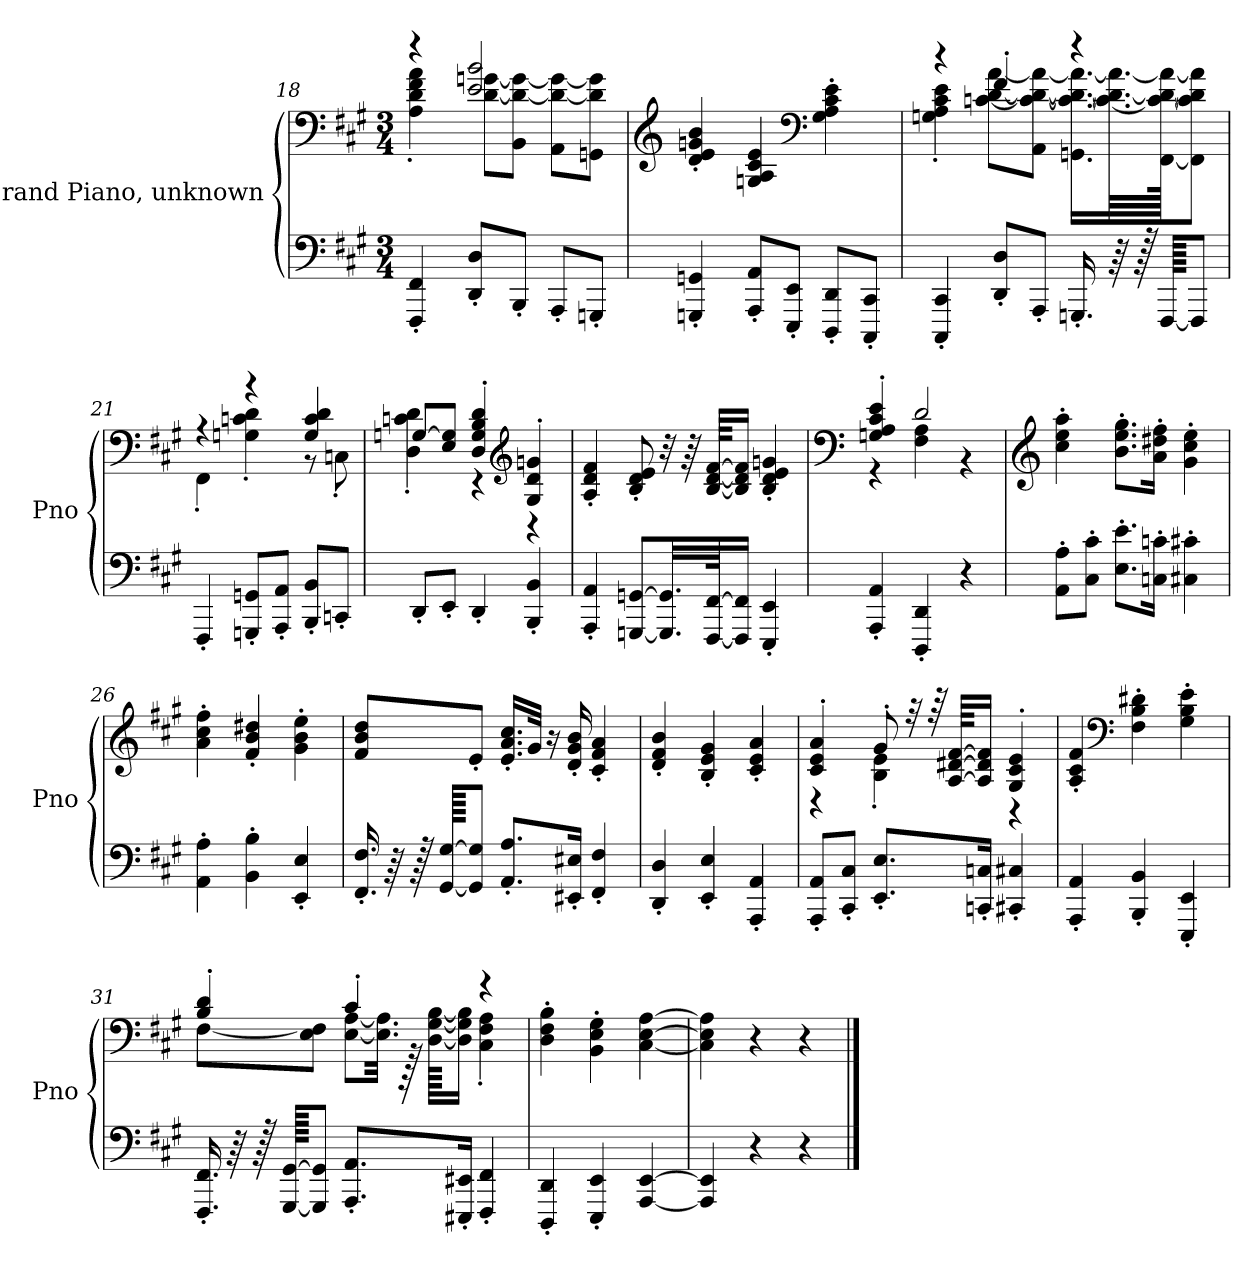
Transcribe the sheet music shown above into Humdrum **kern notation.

**kern	**kern
*part1	*part1
*staff2	*staff1
*I"Grand Piano, unknown	*
*I'Pno	*
!!LO:LB:g=z
*clefF4	*clefF4
*k[f#c#g#]	*k[f#c#g#]
*M3/4	*M3/4
=18	=18
*	*^
4FFF#/' 4FF#/'	4r	4A\' 4d\' 4f#\' 4a\'
8DD/' 8D/'L	2e/ 2b/	[8d\ [8gn\L
8BBB'/J	.	8BB\ 8d\_ 8g\_J
8AAA'/L	.	8AA\ 8d\_ 8g\_L
8GGGn'/J	.	8GGn\ 8d\] 8g\]J
*	*v	*v
=19	=19
*	*clefG2
4GGGn/' 4GGn/'	4d/' 4e/' 4gn/' 4b/'
8AAA/' 8AA/'L	4Gn/ 4A/ 4c#/ 4e/
8EEE/' 8EE/'J	.
*	*clefF4
8DDD/' 8DD/'L	4G\' 4A\' 4c#\' 4e\'
8CCC#/' 8CC#/'J	.
=20	=20
*	*^
4CCC#/' 4CC#/'	4r	4Gn\' 4A\' 4c#\' 4e\'
8DD/' 8D/'L	4f#'/	[8cn\ [8d\ [8a\L
8AAA'/J	.	8AA\ 8c\_ 8d\_ 8a\_J
16.GGGn'/	4r	16.GGn\ 16.c\_ 16.d\_ 16.a\_LL
64r	.	64.c\_ 64.d\_ 64.a\_LL
128r	.	.
[128FFF#/KKKKL	.	[128FF#\ 128c\_ 128d\_ 128a\_JJJK
8FFF#/J]	.	8FF#\] 8c\] 8d\] 8a\]J
=21	=21	=21
4FFF#'/	4r	4FF#'\
8GGGn/' 8GGn/'L	4r	4Gn\' 4cn\' 4d\'
8AAA/' 8AA/'J	.	.
8BBB/' 8BB/'L	4G/ 4c/ 4d/	8r
8CCn'/J	.	8Cn'\
!!LO:PB:g=z	!!
=22	=22	=22
8DD'/L	[8Gn/L	4D\' 4cn\' 4d\'
8EE'/J	8E/ 8G/]J	.
4DD'/	4D/' 4G/' 4B/' 4d/'	4r
*	*clefG2	*
4BBB/' 4BB/'	4G/' 4d/' 4gn/'	4r
*	*v	*v
=23	=23
4AAA/' 4AA/'	4A/' 4d/' 4f#/'
[8GGGn/ [8GGn/L	8B/' 8d/' 8e/'
32.GGG/] 32.GG/]LL	32r
.	64r
[64FFF#/ [64FF#/JK	[64B/ [64d/ [64f#/KKLL
16FFF#/] 16FF#/]JJ	16B/] 16d/] 16f#/]JJ
4EEE/' 4EE/'	4B/' 4d/' 4e/' 4gn/'
=24	=24
*	*clefF4
*	*^
4AAA/' 4AA/'	4Gn/' 4A/' 4c#/' 4e/'	4r
4DDD/' 4DD/'	2d/	4F#\ 4A\
4r	.	4r
*	*v	*v
=25	=25
*	*clefG2
8AA\' 8A\'L	4cc#\' 4ee\' 4aa\'
8C#\' 8c#\'J	.
8.E\' 8.e\'L	8.b\' 8.ee\' 8.gg#\'L
16Cn\' 16cn\'Jk	16a\' 16dd#X\' 16ff#\'Jk
4C#X\' 4c#X\'	4g#\' 4cc#\' 4ee\'
=26	=26
4AA\' 4A\'	4a\' 4cc#\' 4ff#\'
4BB\' 4B\'	4f#/' 4b/' 4dd#X/'
4EE/' 4E/'	4g#\' 4b\' 4ee\'
!!LO:LB:g=z
=27	=27
16.FF#/' 16.F#/'	8f#/ 8b/ 8dd/L
64r	.
128r	.
[128GG#/ [128G#/KKKKL	.
8GG#/] 8G#/]J	8e'/J
8.AA/' 8.A/'L	16.e/' 16.a/' 16.cc#/'LL
.	32g#/JJk
.	16r
16EE#X/' 16E#X/'Jk	16d/' 16g#/' 16b/'
4FF#/' 4F#/'	4c#/' 4f#/' 4a/'
=28	=28
4DD/' 4D/'	4d/' 4f#/' 4b/'
4EE/' 4E/'	4B/' 4e/' 4g#/'
4AAA/' 4AA/'	4c#/' 4e/' 4a/'
=29	=29
*	*^
8AAA/' 8AA/'L	4c#/' 4e/' 4a/'	4r
8CC#/' 8C#/'J	.	.
8.EE/' 8.E/'L	8g#'/	4B\' 4e\'
.	32r	.
.	64r	.
.	[64A/ [64d#X/ [64f#/KKLL	.
16CCn/' 16Cn/'Jk	16A/] 16d#/] 16f#/]JJ	.
4CC#X/' 4C#X/'	4G#/' 4c#/' 4e/'	4r
*	*v	*v
=30	=30
4AAA/' 4AA/'	4A/' 4c#/' 4f#/'
*	*clefF4
4BBB/' 4BB/'	4F#\' 4B\' 4d#X\'
4EEE/' 4EE/'	4G#\' 4B\' 4e\'
!!LO:LB:g=z
=31	=31
*	*^
16.FFF#/' 16.FF#/'	4B/' 4d/'	[8F#\L
64r	.	.
128r	.	.
[128GGG#/ [128GG#/KKKKL	.	.
8GGG#/] 8GG#/]J	.	8E\ 8F#\]J
8.AAA/' 8.AA/'L	4c#'/	[8E\ [8A\L
.	.	32.E\] 32.A\]Jkk
.	.	128r
.	.	[128D\ [128G#\ [128B\KKKLL
16EEE#X/' 16EE#X/'Jk	.	16D\] 16G#\] 16B\]JJ
4FFF#/' 4FF#/'	4r	4C#\' 4F#\' 4A\'
*	*v	*v
=32	=32
4DDD/' 4DD/'	4D\' 4F#\' 4B\'
4EEE/' 4EE/'	4BB\' 4E\' 4G#\'
[4AAA/ [4EE/	[4C#\ [4E\ [4A\
=33	=33
4AAA/] 4EE/]	4C#\] 4E\] 4A\]
4r	4r
4r	4r
==	==
*-	*-
